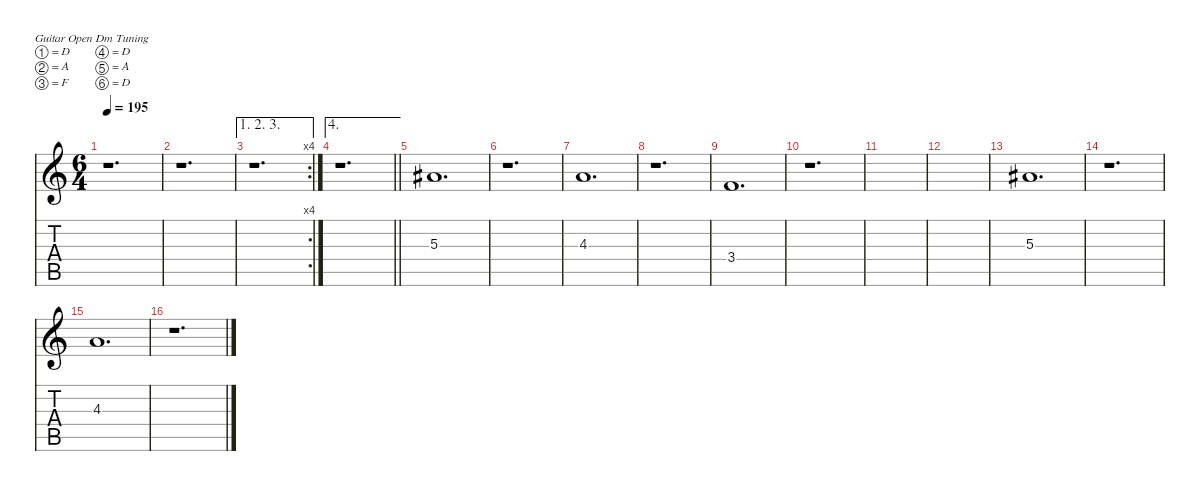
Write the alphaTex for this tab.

\defaultSystemsLayout 4
\hideDynamics
\bracketExtendMode nobrackets
\singleTrackTrackNamePolicy hidden
\multiTrackTrackNamePolicy hidden
\firstSystemTrackNameMode fullname
\firstSystemTrackNameOrientation horizontal
\otherSystemsTrackNameOrientation horizontal
\track ("Guitar 2" "dist.guit.") {defaultSystemsLayout 4 mute instrument distortionguitar}
\staff {score tabs}
\tuning (D4 A3 F3 D3 A2 D2)
\ts (6 4)
\tempo 195
\clef g2
\ks c
r.1{d dy f beam Down} |
r.1{d beam Down} |
\ae (1 2 3)
\rc 4
r.1{d beam Down} |
\ae 4
\barLineRight lightlight
r.1{d beam Down} |
5.3{acc #}.1{d dy p beam Up} |
r.1{d beam Down} |
4.3.1{d beam Up} |
r.1{d beam Down} |
3.4.1{d beam Up} |
r.1{d beam Down} |
|
|
5.3{acc #}.1{d beam Up} |
r.1{d beam Down} |
4.3.1{d beam Up} |
r.1{d beam Down}
